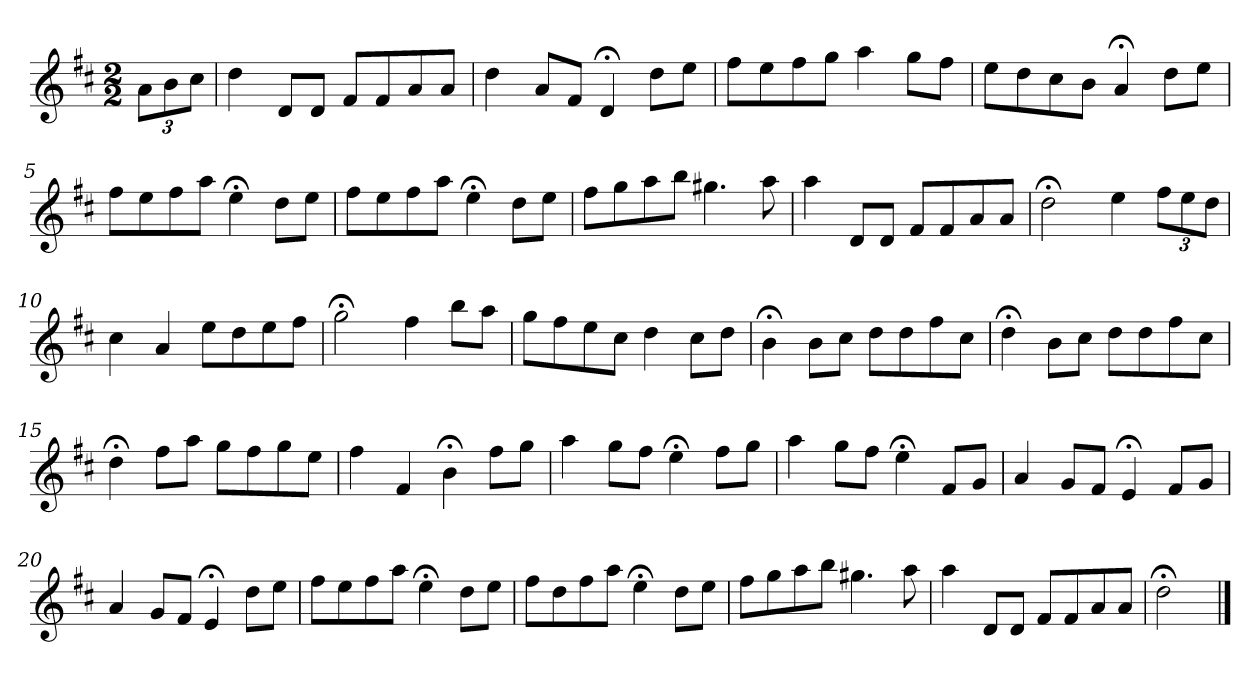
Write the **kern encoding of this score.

**kern
*part1
*staff1
*k[f#c#]
*D:
*M2/2
*MM120
=
12aL
12b
12cc#J
=1
4dd
8dL
8dJ
8f#L
8f#
8a
8aJ
=2
4dd
8aL
8f#J
4d;<
8ddL
8eeJ
=3
8ff#L
8ee
8ff#
8ggJ
4aa
8ggL
8ff#J
=4
8eeL
8dd
8cc#
8bJ
4a;<
8ddL
8eeJ
=5
8ff#L
8ee
8ff#
8aaJ
4ee;<
8ddL
8eeJ
=6
8ff#L
8ee
8ff#
8aaJ
4ee;<
8ddL
8eeJ
=7
8ff#L
8gg
8aa
8bbJ
4.gg#X
8aa
=8
4aa
8dL
8dJ
8f#L
8f#
8a
8aJ
=9
2dd;<
4ee
12ff#L
12ee
12ddJ
=10
4cc#
4a
8eeL
8dd
8ee
8ff#J
=11
2gg;<
4ff#
8bbL
8aaJ
=12
8ggL
8ff#
8ee
8cc#J
4dd
8cc#L
8ddJ
=13
4b;<
8bL
8cc#J
8ddL
8dd
8ff#
8cc#J
=14
4dd;<
8bL
8cc#J
8ddL
8dd
8ff#
8cc#J
=15
4dd;<
8ff#L
8aaJ
8ggL
8ff#
8gg
8eeJ
=16
4ff#
4f#
4b;<
8ff#L
8ggJ
=17
4aa
8ggL
8ff#J
4ee;<
8ff#L
8ggJ
=18
4aa
8ggL
8ff#J
4ee;<
8f#L
8gJ
=19
4a
8gL
8f#J
4e;<
8f#L
8gJ
=20
4a
8gL
8f#J
4e;<
8ddL
8eeJ
=21
8ff#L
8ee
8ff#
8aaJ
4ee;<
8ddL
8eeJ
=22
8ff#L
8dd
8ff#
8aaJ
4ee;<
8ddL
8eeJ
=23
8ff#L
8gg
8aa
8bbJ
4.gg#X
8aa
=24
4aa
8dL
8dJ
8f#L
8f#
8a
8aJ
=25
2dd;<
==
*-
